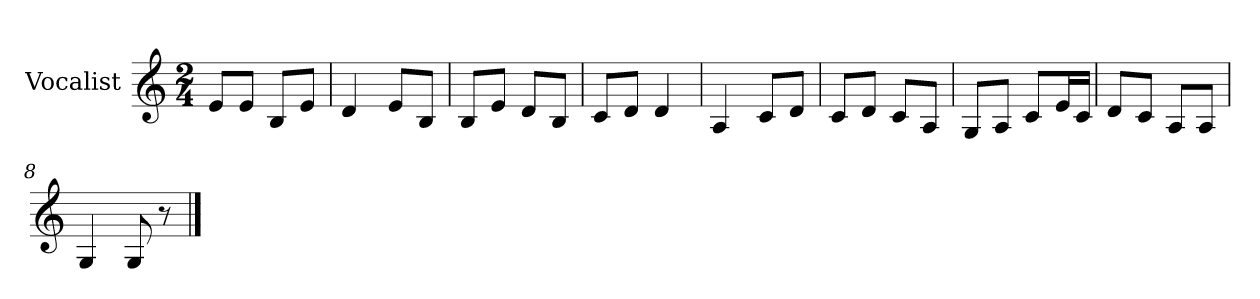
**kern
*part1
*staff1
*I"Vocalist
*k[]
*C:
*M2/4
=
8eL
8eJ
8BL
8eJ
=1
4d
8eL
8BJ
=2
8BL
8eJ
8dL
8BJ
=3
8cL
8dJ
4d
=4
4A
8cL
8dJ
=5
8cL
8dJ
8cL
8AJ
=6
8GL
8AJ
8cL
16eL
16cJJ
=7
8dL
8cJ
8AL
8AJ
=8
4G
8G
8r
==
*-
